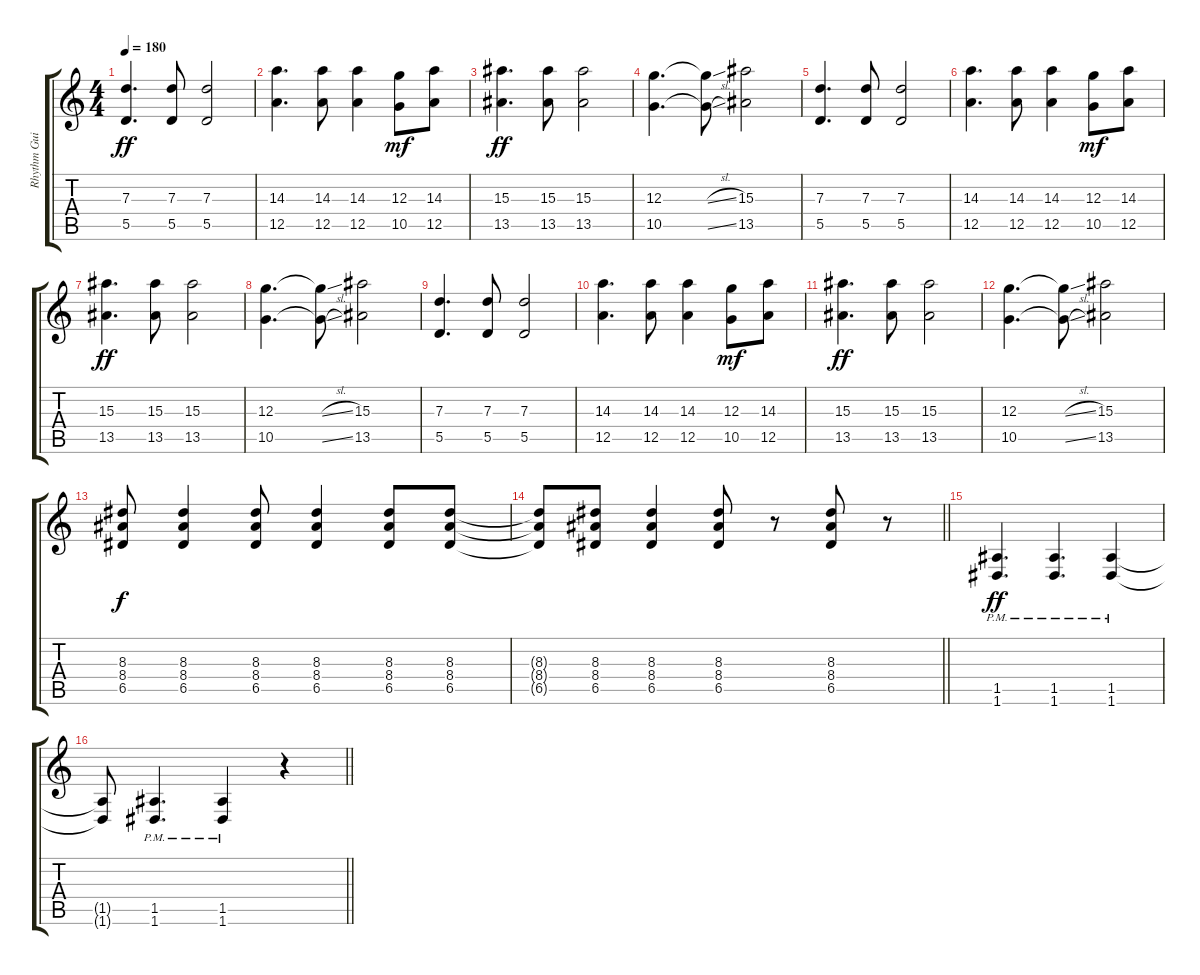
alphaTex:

\track ("Rhythm Guitar 2" "Rhythm Gui") {instrument distortionguitar}
\staff {score tabs}
\tuning (E4 B3 G3 D3 A2 D2) {hide}
\ts (4 4)
\tempo 180
\clef g2
\ks c
(7.3 5.5).4{d dy ff} (7.3 5.5).8 (7.3 5.5).2 |
(14.3 12.5).4{d} (14.3 12.5).8 (14.3 12.5).4 (12.3 10.5).8{dy mf} (14.3 12.5).8 |
(15.3 13.5).4{d dy ff} (15.3 13.5).8 (15.3 13.5).2 |
(12.3 10.5).4{d} (12.3{sl t} 10.5{sl t}).8 (15.3 13.5).2 |
(7.3 5.5).4{d} (7.3 5.5).8 (7.3 5.5).2 |
(14.3 12.5).4{d} (14.3 12.5).8 (14.3 12.5).4 (12.3 10.5).8{dy mf} (14.3 12.5).8 |
(15.3 13.5).4{d dy ff} (15.3 13.5).8 (15.3 13.5).2 |
(12.3 10.5).4{d} (12.3{sl t} 10.5{sl t}).8 (15.3 13.5).2 |
(7.3 5.5).4{d} (7.3 5.5).8 (7.3 5.5).2 |
(14.3 12.5).4{d} (14.3 12.5).8 (14.3 12.5).4 (12.3 10.5).8{dy mf} (14.3 12.5).8 |
(15.3 13.5).4{d dy ff} (15.3 13.5).8 (15.3 13.5).2 |
(12.3 10.5).4{d} (12.3{sl t} 10.5{sl t}).8 (15.3 13.5).2 |
(8.3 8.4 6.5).8{dy f} (8.3 8.4 6.5).4 (8.3 8.4 6.5).8 (8.3 8.4 6.5).4 (8.3 8.4 6.5).8 (8.3 8.4 6.5).8 |
\barLineRight lightlight
(8.3{t} 8.4{t} 6.5{t}).8 (8.3 8.4 6.5).8 (8.3 8.4 6.5).4 (8.3 8.4 6.5).8 r.8 (8.3 8.4 6.5).8 r.8 |
(1.5{pm} 1.6{pm}).4{d dy ff} (1.5{pm} 1.6{pm}).4{d} (1.5{pm} 1.6{pm}).4 |
\barLineRight lightlight
(1.5{t} 1.6{t}).8 (1.5{pm} 1.6{pm}).4{d} (1.5 1.6{pm}).4 r.4
